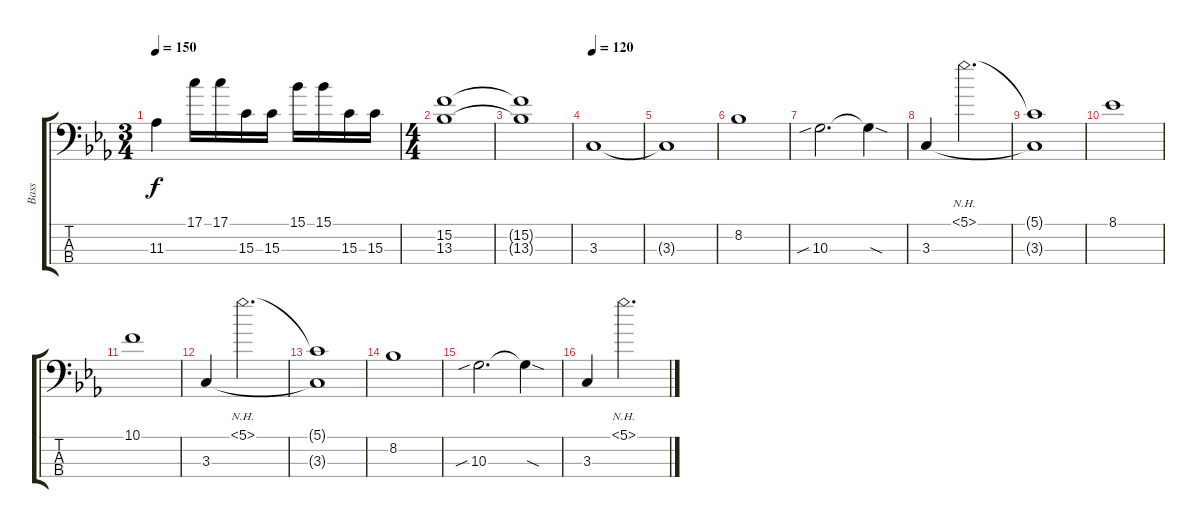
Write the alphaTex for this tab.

\track ("Bass" "Bass") {instrument electricbassfinger}
\staff {score tabs}
\tuning (G2 D2 A1 E1) {hide}
\ts (3 4)
\tempo 150
\clef f4
\ks eb
11.3.4{dy f} 17.1.16 17.1.16 15.3.16 15.3.16 15.1.16 15.1.16 15.3.16 15.3.16 |
\ts (4 4)
(15.2 13.3).1 |
(15.2{t} 13.3{t}).1 |
\tempo 120
3.3.1 |
3.3{t}.1 |
8.2.1 |
10.3{sib}.2{d} 10.3{sod t}.4 |
3.3.4 5.1{nh}.2{d} |
(5.1{t} 3.3{t}).1 |
8.1.1 |
10.1.1 |
3.3.4 5.1{nh}.2{d} |
(5.1{t} 3.3{t}).1 |
8.2.1 |
10.3{sib}.2{d} 10.3{sod t}.4 |
3.3.4 5.1{nh}.2{d}
